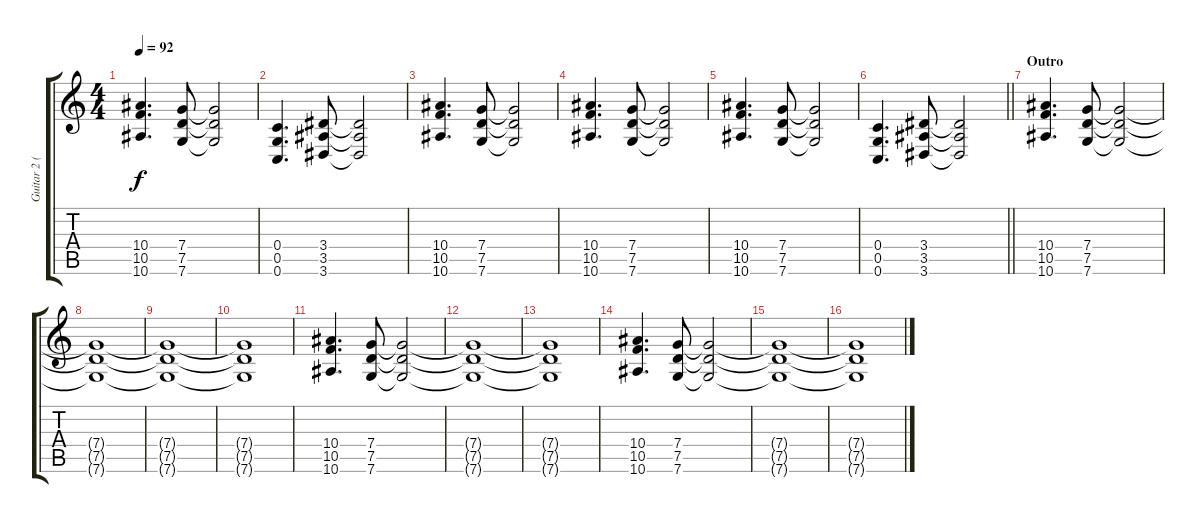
\track ("Guitar 2 (Travis Miguel)" "Guitar 2 (") {instrument distortionguitar}
\staff {score tabs}
\tuning (D4 A3 F3 C3 G2 C2) {hide}
\ts (4 4)
\tempo 92
\clef g2
\ks c
(10.4 10.5 10.6).4{d dy f} (7.4 7.5 7.6).8 (7.4{t} 7.5{t} 7.6{t}).2 |
(0.4 0.5 0.6).4{d} (3.4 3.5 3.6).8 (3.4{t} 3.5{t} 3.6{t}).2 |
(10.4 10.5 10.6).4{d} (7.4 7.5 7.6).8 (7.4{t} 7.5{t} 7.6{t}).2 |
(10.4 10.5 10.6).4{d} (7.4 7.5 7.6).8 (7.4{t} 7.5{t} 7.6{t}).2 |
(10.4 10.5 10.6).4{d} (7.4 7.5 7.6).8 (7.4{t} 7.5{t} 7.6{t}).2 |
\barLineRight lightlight
(0.4 0.5 0.6).4{d} (3.4 3.5 3.6).8 (3.4{t} 3.5{t} 3.6{t}).2 |
\section ("" "Outro")
(10.4 10.5 10.6).4{d} (7.4 7.5 7.6).8 (7.4{t} 7.5{t} 7.6{t}).2 |
(7.4{t} 7.5{t} 7.6{t}).1 |
(7.4{t} 7.5{t} 7.6{t}).1 |
(7.4{t} 7.5{t} 7.6{t}).1 |
(10.4 10.5 10.6).4{d} (7.4 7.5 7.6).8 (7.4{t} 7.5{t} 7.6{t}).2 |
(7.4{t} 7.5{t} 7.6{t}).1 |
(7.4{t} 7.5{t} 7.6{t}).1 |
(10.4 10.5 10.6).4{d} (7.4 7.5 7.6).8 (7.4{t} 7.5{t} 7.6{t}).2 |
(7.4{t} 7.5{t} 7.6{t}).1 |
(7.4{t} 7.5{t} 7.6{t}).1
